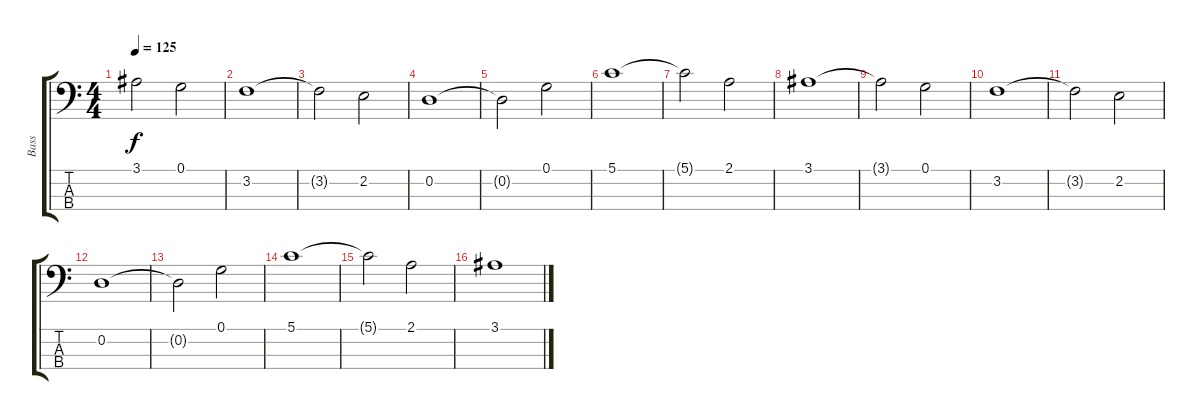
\track ("Bass" "Bass") {instrument electricbassfinger}
\staff {score tabs}
\tuning (G2 D2 A1 E1) {hide}
\ts (4 4)
\tempo 125
\clef f4
\ks c
3.1{t}.2{dy f} 0.1.2 |
3.2.1 |
3.2{t}.2 2.2.2 |
0.2.1 |
0.2{t}.2 0.1.2 |
5.1.1 |
5.1{t}.2 2.1.2 |
3.1.1 |
3.1{t}.2 0.1.2 |
3.2.1 |
3.2{t}.2 2.2.2 |
0.2.1 |
0.2{t}.2 0.1.2 |
5.1.1 |
5.1{t}.2 2.1.2 |
3.1.1
